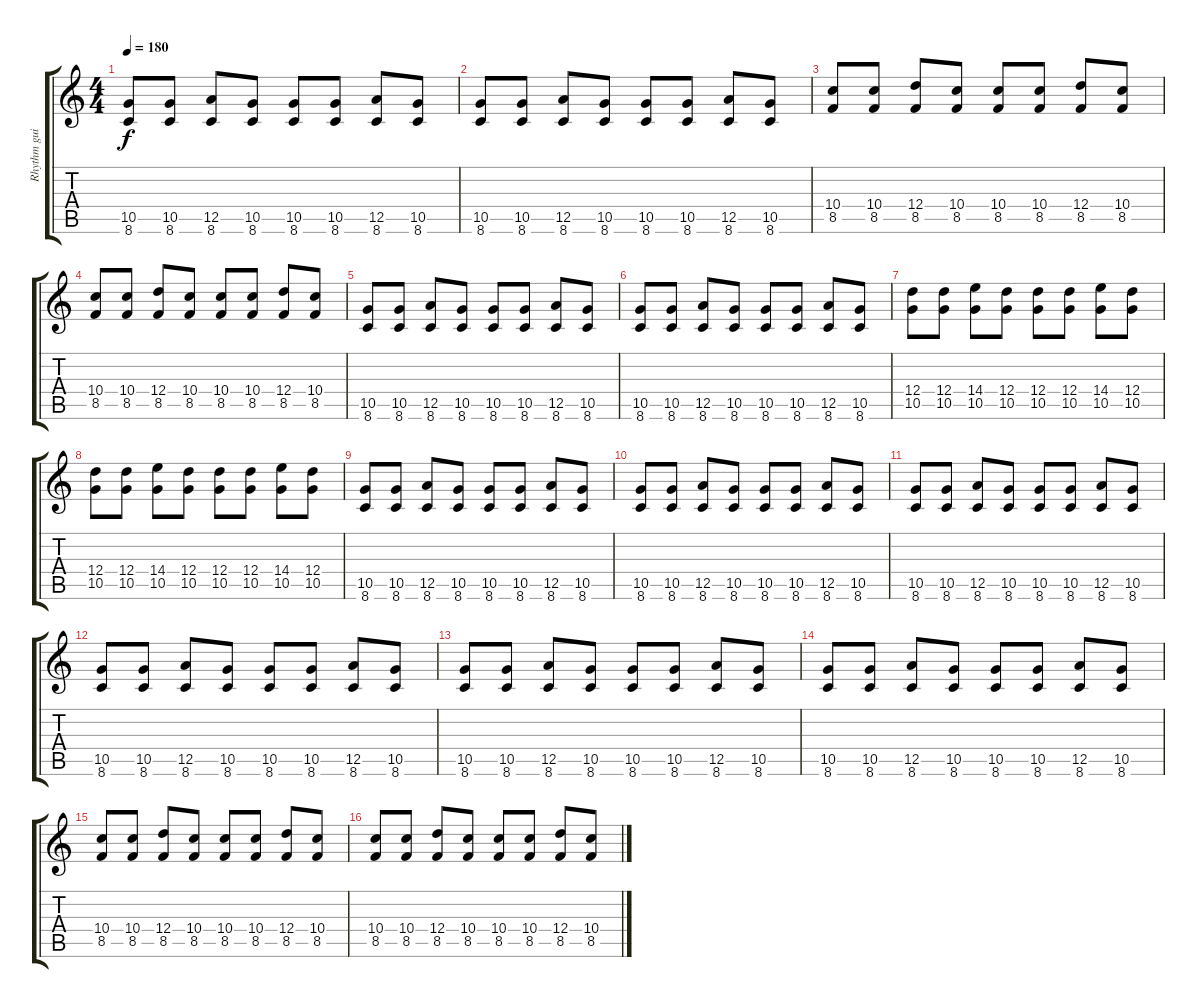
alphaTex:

\track ("Rhythm guitar" "Rhythm gui") {instrument overdrivenguitar}
\staff {score tabs}
\tuning (E4 B3 G3 D3 A2 E2) {hide}
\ts (4 4)
\tempo 180
\clef g2
\ks c
(10.5 8.6).8{dy f} (10.5 8.6).8 (12.5 8.6).8 (10.5 8.6).8 (10.5 8.6).8 (10.5 8.6).8 (12.5 8.6).8 (10.5 8.6).8 |
(10.5 8.6).8 (10.5 8.6).8 (12.5 8.6).8 (10.5 8.6).8 (10.5 8.6).8 (10.5 8.6).8 (12.5 8.6).8 (10.5 8.6).8 |
(10.4 8.5).8 (10.4 8.5).8 (12.4 8.5).8 (10.4 8.5).8 (10.4 8.5).8 (10.4 8.5).8 (12.4 8.5).8 (10.4 8.5).8 |
(10.4 8.5).8 (10.4 8.5).8 (12.4 8.5).8 (10.4 8.5).8 (10.4 8.5).8 (10.4 8.5).8 (12.4 8.5).8 (10.4 8.5).8 |
(10.5 8.6).8 (10.5 8.6).8 (12.5 8.6).8 (10.5 8.6).8 (10.5 8.6).8 (10.5 8.6).8 (12.5 8.6).8 (10.5 8.6).8 |
(10.5 8.6).8 (10.5 8.6).8 (12.5 8.6).8 (10.5 8.6).8 (10.5 8.6).8 (10.5 8.6).8 (12.5 8.6).8 (10.5 8.6).8 |
(12.4 10.5).8 (12.4 10.5).8 (14.4 10.5).8 (12.4 10.5).8 (12.4 10.5).8 (12.4 10.5).8 (14.4 10.5).8 (12.4 10.5).8 |
(12.4 10.5).8 (12.4 10.5).8 (14.4 10.5).8 (12.4 10.5).8 (12.4 10.5).8 (12.4 10.5).8 (14.4 10.5).8 (12.4 10.5).8 |
(10.5 8.6).8 (10.5 8.6).8 (12.5 8.6).8 (10.5 8.6).8 (10.5 8.6).8 (10.5 8.6).8 (12.5 8.6).8 (10.5 8.6).8 |
(10.5 8.6).8 (10.5 8.6).8 (12.5 8.6).8 (10.5 8.6).8 (10.5 8.6).8 (10.5 8.6).8 (12.5 8.6).8 (10.5 8.6).8 |
(10.5 8.6).8 (10.5 8.6).8 (12.5 8.6).8 (10.5 8.6).8 (10.5 8.6).8 (10.5 8.6).8 (12.5 8.6).8 (10.5 8.6).8 |
(10.5 8.6).8 (10.5 8.6).8 (12.5 8.6).8 (10.5 8.6).8 (10.5 8.6).8 (10.5 8.6).8 (12.5 8.6).8 (10.5 8.6).8 |
(10.5 8.6).8 (10.5 8.6).8 (12.5 8.6).8 (10.5 8.6).8 (10.5 8.6).8 (10.5 8.6).8 (12.5 8.6).8 (10.5 8.6).8 |
(10.5 8.6).8 (10.5 8.6).8 (12.5 8.6).8 (10.5 8.6).8 (10.5 8.6).8 (10.5 8.6).8 (12.5 8.6).8 (10.5 8.6).8 |
(10.4 8.5).8 (10.4 8.5).8 (12.4 8.5).8 (10.4 8.5).8 (10.4 8.5).8 (10.4 8.5).8 (12.4 8.5).8 (10.4 8.5).8 |
(10.4 8.5).8 (10.4 8.5).8 (12.4 8.5).8 (10.4 8.5).8 (10.4 8.5).8 (10.4 8.5).8 (12.4 8.5).8 (10.4 8.5).8
